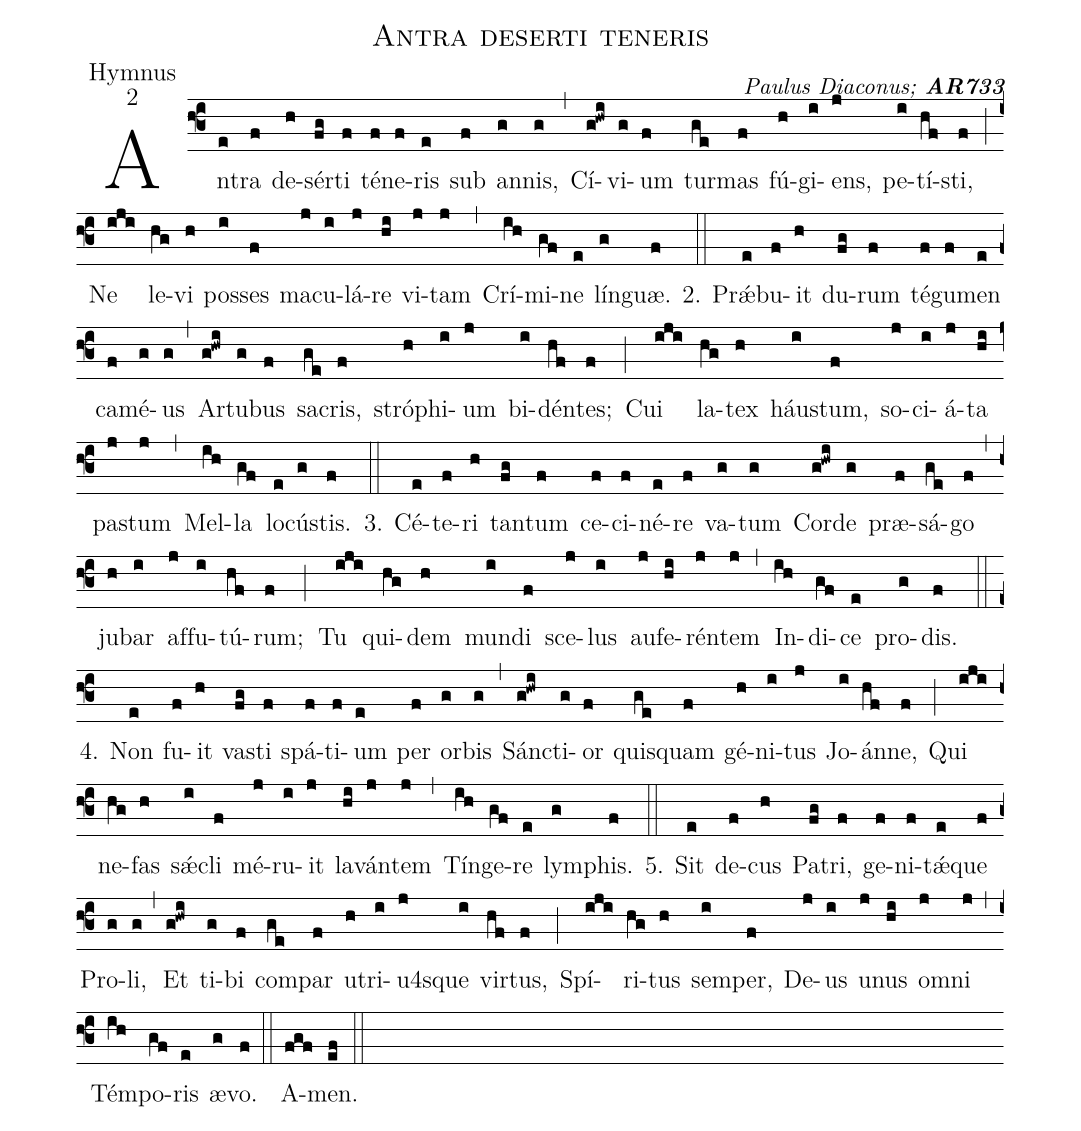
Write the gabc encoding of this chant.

name:Antra deserti teneris;
office-part:Hymnus;
mode:2;
commentary:{\itshape\mdseries  Paulus Diaconus;\/}  {\bfseries AR733};
%%
(f3) An(e)tra(f) de(h)sér(fg)ti(f) té(f)ne(f)ris(e) sub(f) an(g)nis,(g) (,)
Cí(g!hwi)vi(g)um(f) tur(ge)mas(f) fú(h)gi(i)ens,(j) pe(i)tí(hf)sti,(f) (;)
Ne(iji) le(hg)vi(h) pos(i)ses(f) ma(j)cu(i)lá(j)re(hi) vi(j)tam(j) (,)
Crí(ih)mi(gf)ne(e) lín(g)guæ.(f) (::)

2. Prǽ(e)bu(f)it(h) du(fg)rum(f) té(f)gu(f)men(e) ca(f)mé(g)us(g) (,)
Ar(g!hwi)tu(g)bus(f) sa(ge)cris,(f) stró(h)phi(i)um(j) bi(i)dén(hf)tes;(f) (;)
Cui(iji) la(hg)tex(h) háu(i)stum,(f) so(j)ci(i)á(j)ta(hi) pa(j)stum(j) (,)
Mel(ih)la(gf) lo(e)cú(g)stis.(f) (::)

3. Cé(e)te(f)ri(h) tan(fg)tum(f) ce(f)ci(f)né(e)re(f) va(g)tum(g) Cor(g!hwi)de(g) præ(f)sá(ge)go(f) (,)
ju(h)bar(i) af(j)fu(i)tú(hf)rum;(f) (;)
Tu(iji) qui(hg)dem(h) mun(i)di(f) sce(j)lus(i) au(j)fe(hi)rén(j)tem(j) (,)
In(ih)di(gf)ce(e) pro(g)dis.(f) (::)

4. Non(e) fu(f)it(h) va(fg)sti(f) spá(f)ti(f)um(e) per(f) or(g)bis(g) (,)
Sán(g!hwi)cti(g)or(f) quis(ge)quam(f) gé(h)ni(i)tus(j) Jo(i)án(hf)ne,(f) (;)
Qui(iji) ne(hg)fas(h) sǽ(i)cli(f) mé(j)ru(i)it(j) la(hi)ván(j)tem(j) (,)
Tín(ih)ge(gf)re(e) lym(g)phis.(f) (::)

5. Sit(e) de(f)cus(h) Pa(fg)tri,(f) ge(f)ni(f)tǽ(e)que(f) Pro(g)li,(g) (,)
Et(g!hwi) ti(g)bi(f) com(ge)par(f) u(h)tri(i)u4s(j)que(i) vir(hf)tus,(f) (;)
Spí(iji)ri(hg)tus(h) sem(i)per,(f) De(j)us(i) u(j)nus(hi) o(j)mni(j) (,)
Tém(ih)po(gf)ris(e) æ(g)vo.(f) (::)
A(fgf)men.(ef) (::)
